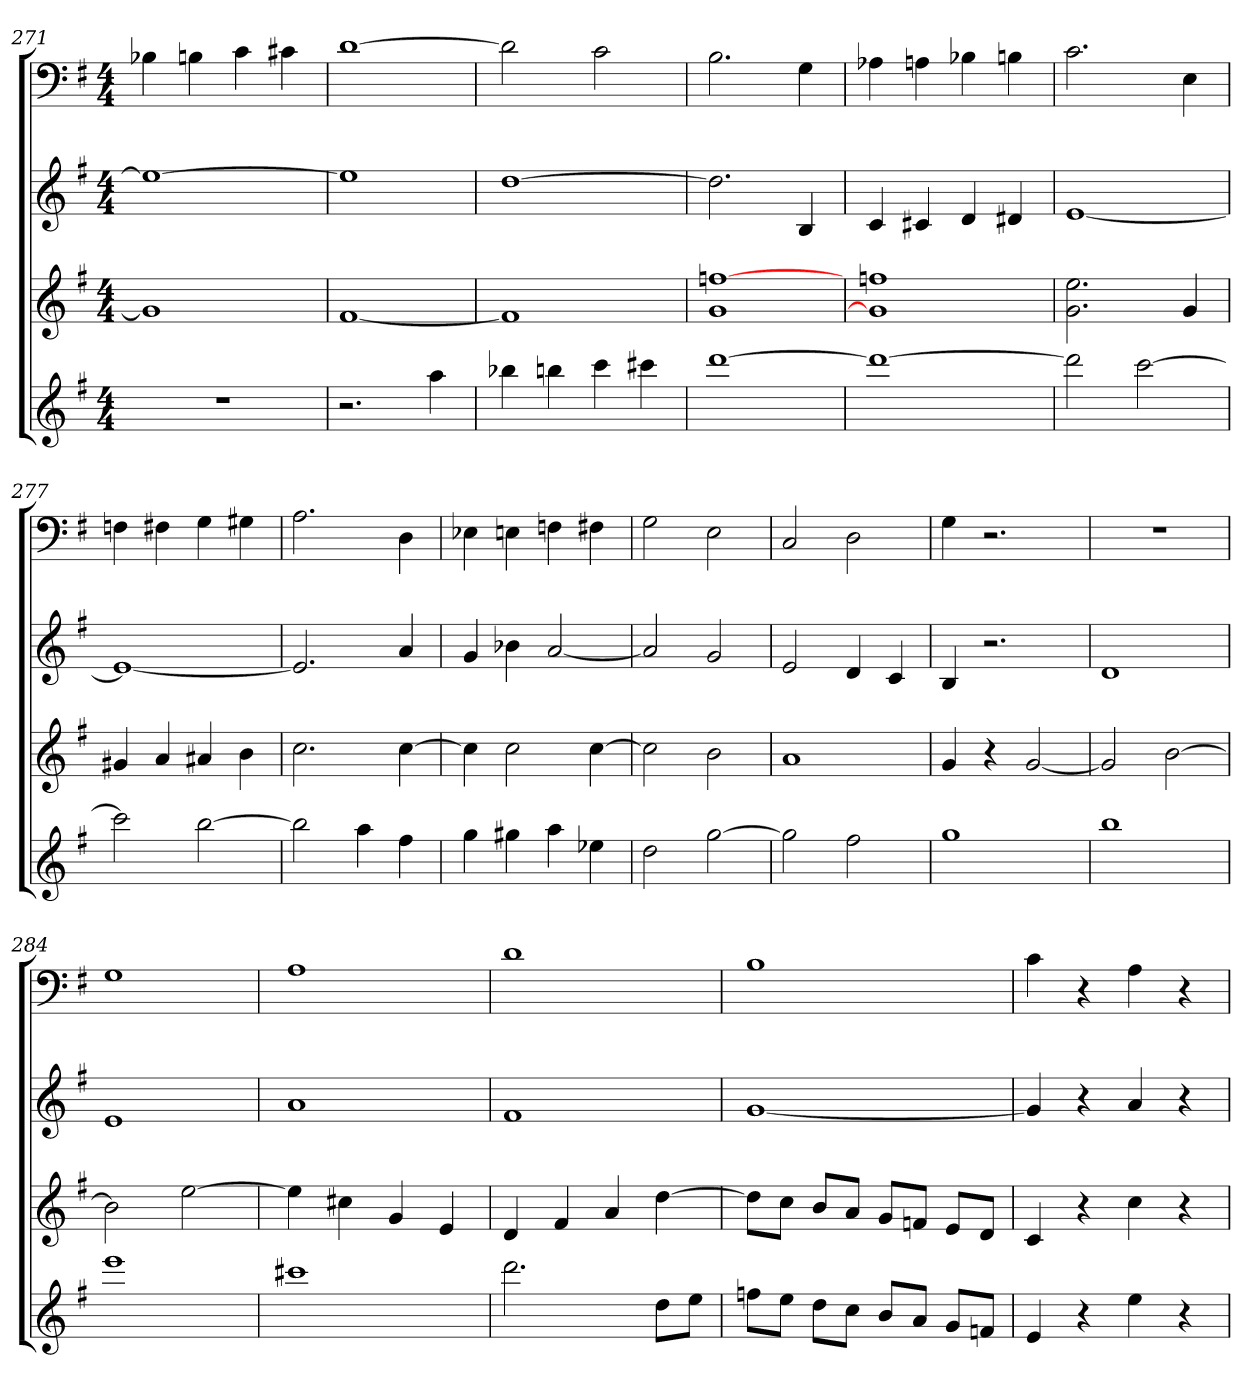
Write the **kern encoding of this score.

**kern	**kern	**kern	**kern
*part4	*part3	*part2	*part1
*staff4	*staff3	*staff2	*staff1
*k[f#]	*k[f#]	*k[f#]	*k[f#]
*G:	*G:	*G:	*G:
*M4/4	*M4/4	*M4/4	*M4/4
=271	=271	=271	=271
1r	1g]	1ee_	4B-X
.	.	.	4Bn
.	.	.	4c
.	.	.	4c#X
=272	=272	=272	=272
2.r	[1f#	1ee]	[1d
4aa	.	.	.
=273	=273	=273	=273
4bb-X	1f#]	[1dd	2d]
4bbn	.	.	.
4ccc	.	.	2c
4ccc#X	.	.	.
=274	=274	=274	=274
[1ddd	1g [1ffn	2.dd]	2.B
.	.	4B	4G
=275	=275	=275	=275
1ddd_	1g] 1ffn	4c	4A-X
.	.	4c#X	4An
.	.	4d	4B-X
.	.	4d#X	4Bn
=276	=276	=276	=276
2ddd]	2.g 2.ee	[1e	2.c
[2ccc	.	.	.
.	4g	.	4E
=277	=277	=277	=277
2ccc]	4g#X	1e_	4Fn
.	4a	.	4F#X
[2bb	4a#X	.	4G
.	4b	.	4G#X
=278	=278	=278	=278
2bb]	2.cc	2.e]	2.A
4aa	.	.	.
4ff#	[4cc	4a	4D
=279	=279	=279	=279
4gg	4cc]	4g	4E-X
4gg#X	2cc	4b-X	4En
4aa	.	[2a	4Fn
4ee-X	[4cc	.	4F#X
=280	=280	=280	=280
2dd	2cc]	2a]	2G
[2gg	2b	2g	2E
=281	=281	=281	=281
2gg]	1a	2e	2C
2ff#	.	4d	2D
.	.	4c	.
=282	=282	=282	=282
1gg	4g	4B	4G
.	4r	2.r	2.r
.	[2g	.	.
=283	=283	=283	=283
1bb	2g]	1d	1r
.	[2b	.	.
=284	=284	=284	=284
1eee	2b]	1e	1G
.	[2ee	.	.
=285	=285	=285	=285
1ccc#X	4ee]	1a	1A
.	4cc#X	.	.
.	4g	.	.
.	4e	.	.
=286	=286	=286	=286
2.ddd	4d	1f#	1d
.	4f#	.	.
.	4a	.	.
8ddL	[4dd	.	.
8eeJ	.	.	.
=287	=287	=287	=287
8ffnL	8ddL]	[1g	1B
8eeJ	8ccJ	.	.
8ddL	8bL	.	.
8ccJ	8aJ	.	.
8bL	8gL	.	.
8aJ	8fnJ	.	.
8gL	8eL	.	.
8fnJ	8dJ	.	.
=288	=288	=288	=288
4e	4c	4g]	4c
4r	4r	4r	4r
4ee	4cc	4a	4A
4r	4r	4r	4r
=	=	=	=
*-	*-	*-	*-
